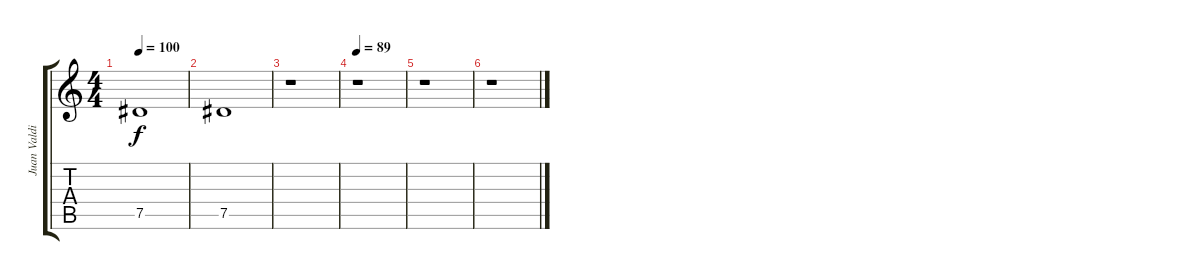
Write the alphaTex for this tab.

\track ("Juan Valdivia" "Juan Valdi") {instrument distortionguitar}
\staff {score tabs}
\tuning (Eb4 Bb3 Gb3 Db3 Ab2 Eb2) {hide}
\ts (4 4)
\tempo 100
\clef g2
\ks c
7.5.1{dy f} |
7.5.1 |
r.1 |
\tempo 89
r.1 |
r.1 |
r.1
